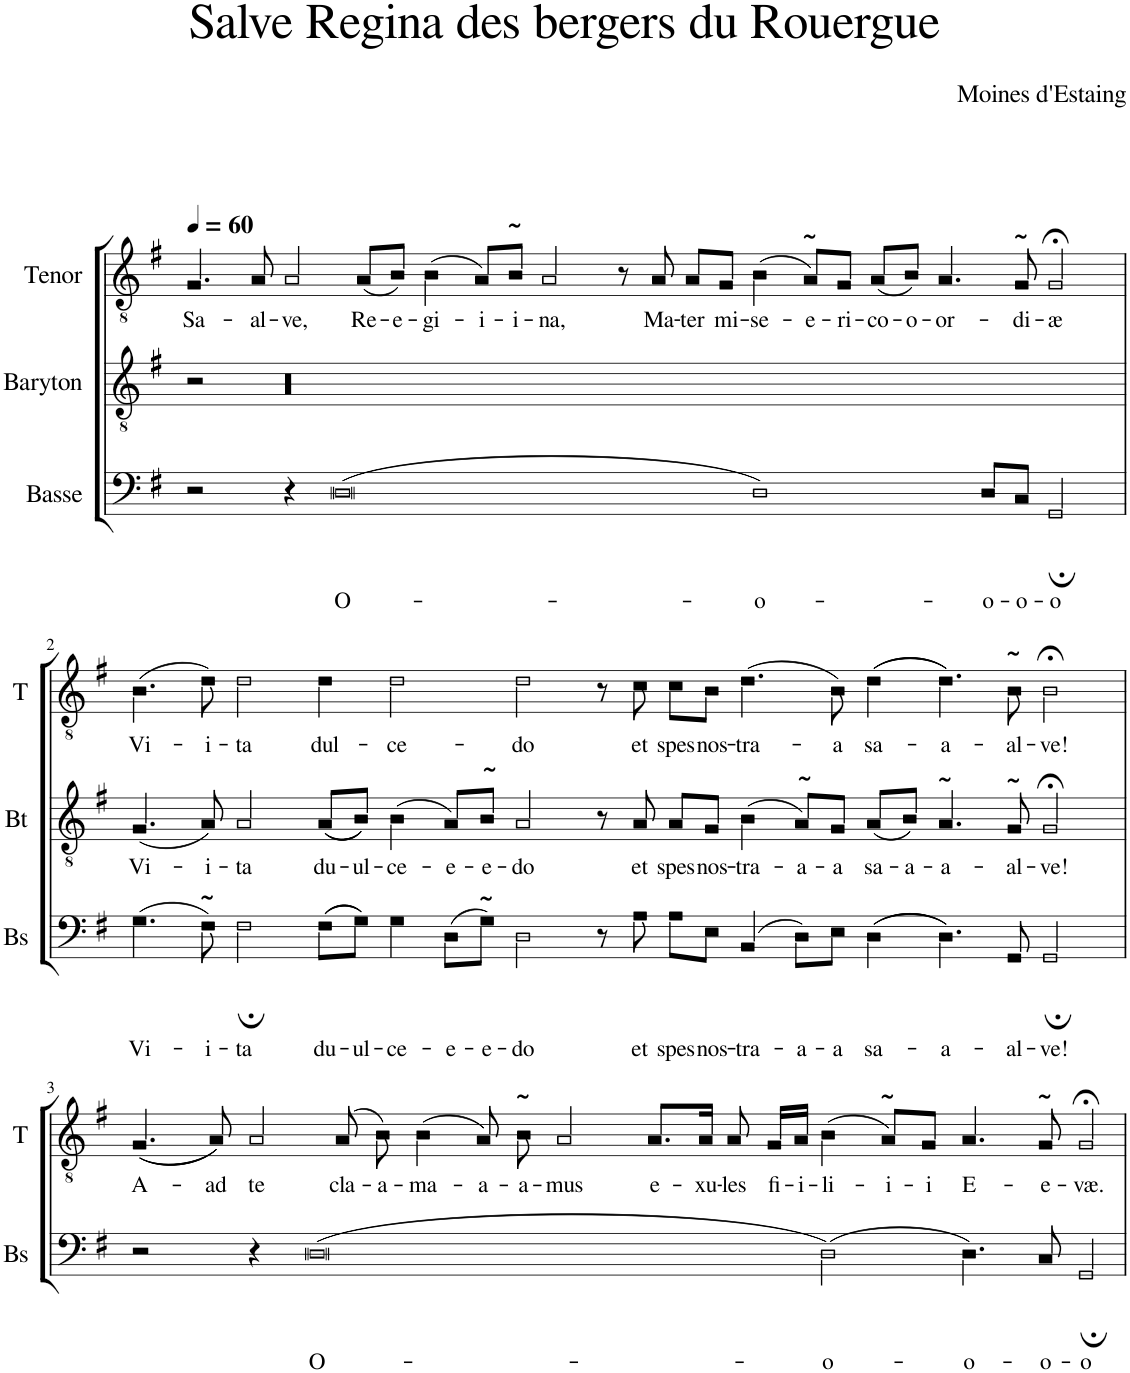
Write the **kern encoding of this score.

**kern	**text	**kern	**text	**kern	**text
*part3	*part3	*part2	*part2	*part1	*part1
*staff3	*staff3	*staff2	*staff2	*staff1	*staff1
*I"Basse	*	*I"Baryton	*	*I"Tenor	*
*I'Bs	*	*I'Bt	*	*I'T	*
*clefF4	*	*clefGv2	*	*clefGv2	*
*	*	*	*	*Trd4c7	*
*k[f#]	*	*k[f#]	*	*k[f#]	*
*M18/4	*	*M18/4	*	*M18/4	*
*MM60	*	*MM60	*	*MM60	*
=1	=1	=1	=1	=1	=1
!	!	!	!	!	!LO:LY:b
2r	.	2r	.	4.G/	Sa-
!	!	!	!	!	!LO:LY:b
.	.	.	.	8A/	-al-
!	!	!	!	!	!LO:LY:b
4r	.	00r	.	2A/	-ve,
!	!LO:LY:b	!	!	!	!
(0D	O-	.	.	.	.
!	!	!	!	!	!LO:LY:b
.	.	.	.	(8A/L	Re-
!	!	!	!	!	!LO:LY:b
.	.	.	.	8B/J)	-e-
!	!	!	!	!	!LO:LY:b
.	.	.	.	(4B\	-gi-
!	!	!	!	!	!LO:LY:b
.	.	.	.	8A/L)	-i-
!	!	!	!	!LO:TX:a:B:t=∼	!
!	!	!	!	!	!LO:LY:b
.	.	.	.	8B/J	-i-
!	!	!	!	!	!LO:LY:b
.	.	.	.	2A/	-na,
.	.	.	.	8r	.
!	!	!	!	!	!LO:LY:b
.	.	.	.	8A/	Ma-
!	!	!	!	!	!LO:LY:b
.	.	.	.	8A/L	-ter
!	!	!	!	!	!LO:LY:b
.	.	.	.	8G/J	mi-
!	!LO:LY:b	!	!	!	!LO:LY:b
1D)	-o-	.	.	(4B\	-se-
!	!	!	!	!LO:TX:a:B:t=∼	!
!	!	!	!	!	!LO:LY:b
.	.	.	.	8A/L)	-e-
!	!	!	!	!	!LO:LY:b
.	.	.	.	8G/J	-ri-
!	!	!	!	!	!LO:LY:b
.	.	.	.	(8A/L	-co-
!	!	!	!	!	!LO:LY:b
.	.	.	.	8B/J)	-o-
!	!	!	!	!	!LO:LY:b
.	.	.	.	4.A/	-or-
!	!LO:LY:b	!	!	!	!
8D/L	-o-	.	.	.	.
!	!	!	!	!LO:TX:a:B:t=∼	!
!	!LO:LY:b	!	!	!	!LO:LY:b
8C/J	-o-	.	.	8G/	-di-
!	!LO:LY:b	!	!	!	!LO:LY:b
2GG;/	-o	.	.	2G;</	-æ
!!LO:LB:g=z
=2	=2	=2	=2	=2	=2
!	!LO:LY:b	!	!LO:LY:b	!	!LO:LY:b
(4.G\	Vi-	(4.G/	Vi-	(4.B\	Vi-
!LO:TX:a:B:t=∼	!	!	!	!	!
!	!LO:LY:b	!	!LO:LY:b	!	!LO:LY:b
8F#\)	-i-	8A/)	-i-	8d\)	-i-
!	!LO:LY:b	!	!LO:LY:b	!	!LO:LY:b
2F#;\	-ta	2A/	-ta	2d\	-ta
!	!LO:LY:b	!	!LO:LY:b	!	!LO:LY:b
((8F#\L	du-	((8A/L	du-	4d\	dul-
!	!LO:LY:b	!	!LO:LY:b	!	!
8G\J))	-ul-	8B/J))	-ul-	.	.
!	!LO:LY:b	!	!LO:LY:b	!	!LO:LY:b
4G\	-ce-	(4B\	-ce-	2d\	-ce-
!	!LO:LY:b	!	!LO:LY:b	!	!
(8D\L	-e-	8A/L)	-e-	.	.
!	!	!LO:TX:a:B:t=∼	!	!	!
!LO:TX:a:B:t=∼	!	!	!	!	!
!	!LO:LY:b	!	!LO:LY:b	!	!
8G\J)	-e-	8B/J	-e-	.	.
!	!LO:LY:b	!	!LO:LY:b	!	!LO:LY:b
2D\	-do	2A/	-do	2d\	-do
8r	.	8r	.	8r	.
!	!LO:LY:b	!	!LO:LY:b	!	!LO:LY:b
8A\	et	8A/	et	8c\	et
!	!LO:LY:b	!	!LO:LY:b	!	!LO:LY:b
8A\L	spes	8A/L	spes	8c\L	spes
!	!LO:LY:b	!	!LO:LY:b	!	!LO:LY:b
8E\J	nos-	8G/J	nos-	8B\J	nos-
!	!LO:LY:b	!	!LO:LY:b	!	!LO:LY:b
(4BB/	-tra-	(4B\	-tra-	(4.d\	-tra-
!	!	!LO:TX:a:B:t=∼	!	!	!
!	!LO:LY:b	!	!LO:LY:b	!	!
8D\L)	-a-	8A/L)	-a-	.	.
!	!LO:LY:b	!	!LO:LY:b	!	!LO:LY:b
8E\J	-a	8G/J	-a	8B\)	-a
!	!LO:LY:b	!	!LO:LY:b	!	!LO:LY:b
((4D\	sa-	(8A/L	sa-	((4d\	sa-
!	!	!	!LO:LY:b	!	!
.	.	8B/J)	-a-	.	.
!	!	!LO:TX:a:B:t=∼	!	!	!
!	!LO:LY:b	!	!LO:LY:b	!	!LO:LY:b
4.D\))	-a-	4.A/	-a-	4.d\))	-a-
!	!	!	!	!LO:TX:a:B:t=∼	!
!	!	!LO:TX:a:B:t=∼	!	!	!
!	!LO:LY:b	!	!LO:LY:b	!	!LO:LY:b
8GG/	-al-	8G/	-al-	8B\	-al-
!	!LO:LY:b	!	!LO:LY:b	!	!LO:LY:b
2GG;/	-ve!	2G;</	-ve!	2B;<\	-ve!
!!LO:LB:g=z
=3	=3	=3	=3	=3	=3
!	!	!	!	!	!LO:LY:b
2r	.	00r	.	((4.G/	A-
!	!	!	!	!	!LO:LY:b
.	.	.	.	8A/))	-ad
!	!	!	!	!	!LO:LY:b
4r	.	.	.	2A/	te
!	!LO:LY:b	!	!	!	!
(0D	O-	.	.	.	.
!	!	!	!	!	!LO:LY:b
.	.	.	.	(8A/	cla-
!	!	!	!	!	!LO:LY:b
.	.	.	.	8B\)	-a-
!	!	!	!	!	!LO:LY:b
.	.	.	.	(4B\	-ma-
!	!	!	!	!	!LO:LY:b
.	.	.	.	8A/)	-a-
!	!	!	!	!LO:TX:a:B:t=∼	!
!	!	!	!	!	!LO:LY:b
.	.	.	.	8B\	-a-
!	!	!	!	!	!LO:LY:b
.	.	.	.	2A/	-mus
!	!	!	!	!	!LO:LY:b
.	.	.	.	8.A/L	e-
!	!	!	!	!	!LO:LY:b
.	.	.	.	16A/Jk	-xu-
!	!	!	!	!	!LO:LY:b
.	.	.	.	8A/	-les
!	!	!	!	!	!LO:LY:b
.	.	.	.	16G/LL	fi-
!	!	!	!	!	!LO:LY:b
.	.	.	.	16A/JJ	-i-
!	!LO:LY:b	!	!	!	!LO:LY:b
(2D\)	-o-	.	.	(4B\	-li-
!	!	!	!	!LO:TX:a:B:t=∼	!
!	!	!	!	!	!LO:LY:b
.	.	.	.	8A/L)	-i-
!	!	!	!	!	!LO:LY:b
.	.	.	.	8G/J	-i
!	!LO:LY:b	!	!	!	!LO:LY:b
4.D\)	-o-	.	.	4.A/	E-
!	!	!	!	!LO:TX:a:B:t=∼	!
!	!LO:LY:b	!	!	!	!LO:LY:b
8C/	-o-	.	.	8G/	-e-
!	!LO:LY:b	!	!	!	!LO:LY:b
2GG;/	-o	.	.	2G;</	-væ.
.	.	4r	.	.	.
=	=	=	=	=	=
*-	*-	*-	*-	*-	*-
